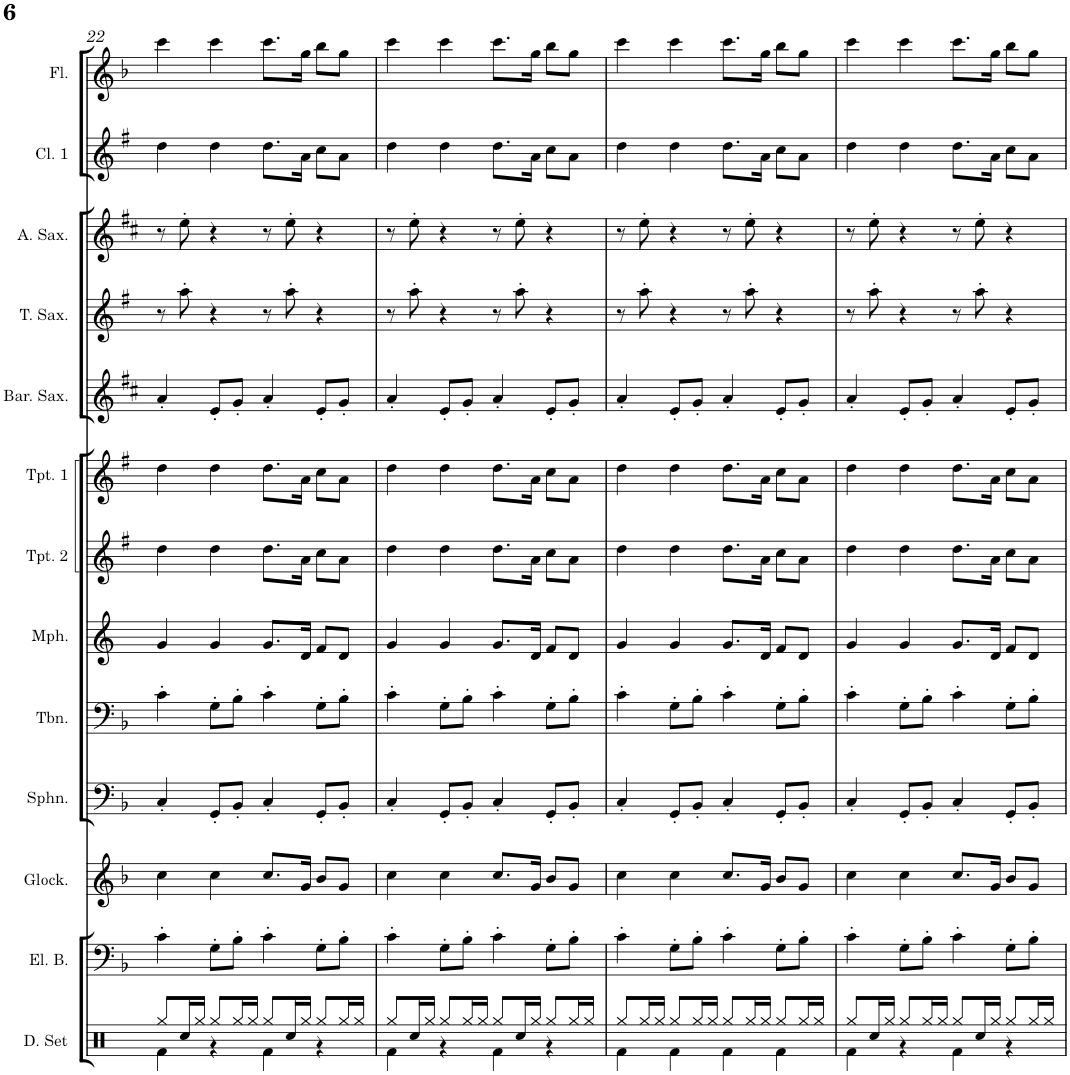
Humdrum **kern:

**kern	**kern	**kern	**kern	**kern	**kern	**kern	**kern	**kern	**kern	**kern	**kern	**kern
*part13	*part12	*part11	*part10	*part9	*part8	*part7	*part6	*part5	*part4	*part3	*part2	*part1
*staff13	*staff12	*staff11	*staff10	*staff9	*staff8	*staff7	*staff6	*staff5	*staff4	*staff3	*staff2	*staff1
*I"Drumset	*I"Electric Bass	*I"Glockenspiel	*I"Sousaphone	*I"Trombone	*I"Mellophone	*I"Trumpet 2	*I"Trumpet 1	*I"Baritone Sax	*I"Tenor Sax	*I"Alto Sax	*I"Clarinet 1	*I"Flute
*I'D. Set	*I'El. B.	*I'Glock.	*I'Sphn.	*I'Tbn.	*I'Mph.	*I'Tpt. 2	*I'Tpt. 1	*I'Bar. Sax.	*I'T. Sax.	*I'A. Sax.	*I'Cl. 1	*I'Fl.
!!LO:PB:g=z
*clefX	*clefF4	*clefG2	*clefF4	*clefF4	*clefG2	*clefG2	*clefG2	*clefG2	*clefG2	*clefG2	*clefG2	*clefG2
*	*Trd7c12	*Trd-14c-24	*	*	*Trd4c7	*Trd1c2	*Trd1c2	*Trd12c21	*Trd8c14	*Trd5c9	*Trd1c2	*
*k[]	*k[b-]	*k[b-]	*k[b-]	*k[b-]	*k[]	*k[f#]	*k[f#]	*k[f#c#]	*k[f#]	*k[f#c#]	*k[f#]	*k[b-]
*M4/4	*M4/4	*M4/4	*M4/4	*M4/4	*M4/4	*M4/4	*M4/4	*M4/4	*M4/4	*M4/4	*M4/4	*M4/4
=22	=22	=22	=22	=22	=22	=22	=22	=22	=22	=22	=22	=22
*^	*	*	*	*	*	*	*	*	*	*	*	*
8Rgg/L	4Rf\	4c'\	4cc\	4C'/	4c'\	4g/	4dd\	4dd\	4a'/	8r	8r	4dd\	4ccc\
16Rcc/L	.	.	.	.	.	.	.	.	.	8aa'\	8ee'\	.	.
16Rgg/JJ	.	.	.	.	.	.	.	.	.	.	.	.	.
8Rgg/L	4r	8G'\L	4cc\	8GG'/L	8G'\L	4g/	4dd\	4dd\	8e'/L	4r	4r	4dd\	4ccc\
16Rgg/L	.	8B-'\J	.	8BB-'/J	8B-'\J	.	.	.	8g'/J	.	.	.	.
16Rgg/JJ	.	.	.	.	.	.	.	.	.	.	.	.	.
8Rgg/L	4Rf\	4c'\	8.cc/L	4C'/	4c'\	8.g/L	8.dd\L	8.dd\L	4a'/	8r	8r	8.dd\L	8.ccc\L
16Rcc/L	.	.	.	.	.	.	.	.	.	8aa'\	8ee'\	.	.
16Rgg/JJ	.	.	16g/Jk	.	.	16d/Jk	16a\Jk	16a\Jk	.	.	.	16a\Jk	16gg\Jk
8Rgg/L	4r	8G'\L	8b-/L	8GG'/L	8G'\L	8f/L	8cc\L	8cc\L	8e'/L	4r	4r	8cc\L	8bb-\L
16Rgg/L	.	8B-'\J	8g/J	8BB-'/J	8B-'\J	8d/J	8a\J	8a\J	8g'/J	.	.	8a\J	8gg\J
16Rgg/JJ	.	.	.	.	.	.	.	.	.	.	.	.	.
=23	=23	=23	=23	=23	=23	=23	=23	=23	=23	=23	=23	=23	=23
8Rgg/L	4Rf\	4c'\	4cc\	4C'/	4c'\	4g/	4dd\	4dd\	4a'/	8r	8r	4dd\	4ccc\
16Rcc/L	.	.	.	.	.	.	.	.	.	8aa'\	8ee'\	.	.
16Rgg/JJ	.	.	.	.	.	.	.	.	.	.	.	.	.
8Rgg/L	4r	8G'\L	4cc\	8GG'/L	8G'\L	4g/	4dd\	4dd\	8e'/L	4r	4r	4dd\	4ccc\
16Rgg/L	.	8B-'\J	.	8BB-'/J	8B-'\J	.	.	.	8g'/J	.	.	.	.
16Rgg/JJ	.	.	.	.	.	.	.	.	.	.	.	.	.
8Rgg/L	4Rf\	4c'\	8.cc/L	4C'/	4c'\	8.g/L	8.dd\L	8.dd\L	4a'/	8r	8r	8.dd\L	8.ccc\L
16Rcc/L	.	.	.	.	.	.	.	.	.	8aa'\	8ee'\	.	.
16Rgg/JJ	.	.	16g/Jk	.	.	16d/Jk	16a\Jk	16a\Jk	.	.	.	16a\Jk	16gg\Jk
8Rgg/L	4r	8G'\L	8b-/L	8GG'/L	8G'\L	8f/L	8cc\L	8cc\L	8e'/L	4r	4r	8cc\L	8bb-\L
16Rgg/L	.	8B-'\J	8g/J	8BB-'/J	8B-'\J	8d/J	8a\J	8a\J	8g'/J	.	.	8a\J	8gg\J
16Rgg/JJ	.	.	.	.	.	.	.	.	.	.	.	.	.
=24	=24	=24	=24	=24	=24	=24	=24	=24	=24	=24	=24	=24	=24
8Rgg/L	4Rf\	4c'\	4cc\	4C'/	4c'\	4g/	4dd\	4dd\	4a'/	8r	8r	4dd\	4ccc\
16Rgg/L	.	.	.	.	.	.	.	.	.	8aa'\	8ee'\	.	.
16Rgg/JJ	.	.	.	.	.	.	.	.	.	.	.	.	.
8Rgg/L	4Rf\	8G'\L	4cc\	8GG'/L	8G'\L	4g/	4dd\	4dd\	8e'/L	4r	4r	4dd\	4ccc\
16Rgg/L	.	8B-'\J	.	8BB-'/J	8B-'\J	.	.	.	8g'/J	.	.	.	.
16Rgg/JJ	.	.	.	.	.	.	.	.	.	.	.	.	.
8Rgg/L	4Rf\	4c'\	8.cc/L	4C'/	4c'\	8.g/L	8.dd\L	8.dd\L	4a'/	8r	8r	8.dd\L	8.ccc\L
16Rgg/L	.	.	.	.	.	.	.	.	.	8aa'\	8ee'\	.	.
16Rgg/JJ	.	.	16g/Jk	.	.	16d/Jk	16a\Jk	16a\Jk	.	.	.	16a\Jk	16gg\Jk
8Rgg/L	4Rf\	8G'\L	8b-/L	8GG'/L	8G'\L	8f/L	8cc\L	8cc\L	8e'/L	4r	4r	8cc\L	8bb-\L
16Rgg/L	.	8B-'\J	8g/J	8BB-'/J	8B-'\J	8d/J	8a\J	8a\J	8g'/J	.	.	8a\J	8gg\J
16Rgg/JJ	.	.	.	.	.	.	.	.	.	.	.	.	.
=25	=25	=25	=25	=25	=25	=25	=25	=25	=25	=25	=25	=25	=25
8Rgg/L	4Rf\	4c'\	4cc\	4C'/	4c'\	4g/	4dd\	4dd\	4a'/	8r	8r	4dd\	4ccc\
16Rcc/L	.	.	.	.	.	.	.	.	.	8aa'\	8ee'\	.	.
16Rgg/JJ	.	.	.	.	.	.	.	.	.	.	.	.	.
8Rgg/L	4r	8G'\L	4cc\	8GG'/L	8G'\L	4g/	4dd\	4dd\	8e'/L	4r	4r	4dd\	4ccc\
16Rgg/L	.	8B-'\J	.	8BB-'/J	8B-'\J	.	.	.	8g'/J	.	.	.	.
16Rgg/JJ	.	.	.	.	.	.	.	.	.	.	.	.	.
8Rgg/L	4Rf\	4c'\	8.cc/L	4C'/	4c'\	8.g/L	8.dd\L	8.dd\L	4a'/	8r	8r	8.dd\L	8.ccc\L
16Rcc/L	.	.	.	.	.	.	.	.	.	8aa'\	8ee'\	.	.
16Rgg/JJ	.	.	16g/Jk	.	.	16d/Jk	16a\Jk	16a\Jk	.	.	.	16a\Jk	16gg\Jk
8Rgg/L	4r	8G'\L	8b-/L	8GG'/L	8G'\L	8f/L	8cc\L	8cc\L	8e'/L	4r	4r	8cc\L	8bb-\L
16Rgg/L	.	8B-'\J	8g/J	8BB-'/J	8B-'\J	8d/J	8a\J	8a\J	8g'/J	.	.	8a\J	8gg\J
16Rgg/JJ	.	.	.	.	.	.	.	.	.	.	.	.	.
*v	*v	*	*	*	*	*	*	*	*	*	*	*	*
=	=	=	=	=	=	=	=	=	=	=	=	=
*-	*-	*-	*-	*-	*-	*-	*-	*-	*-	*-	*-	*-
